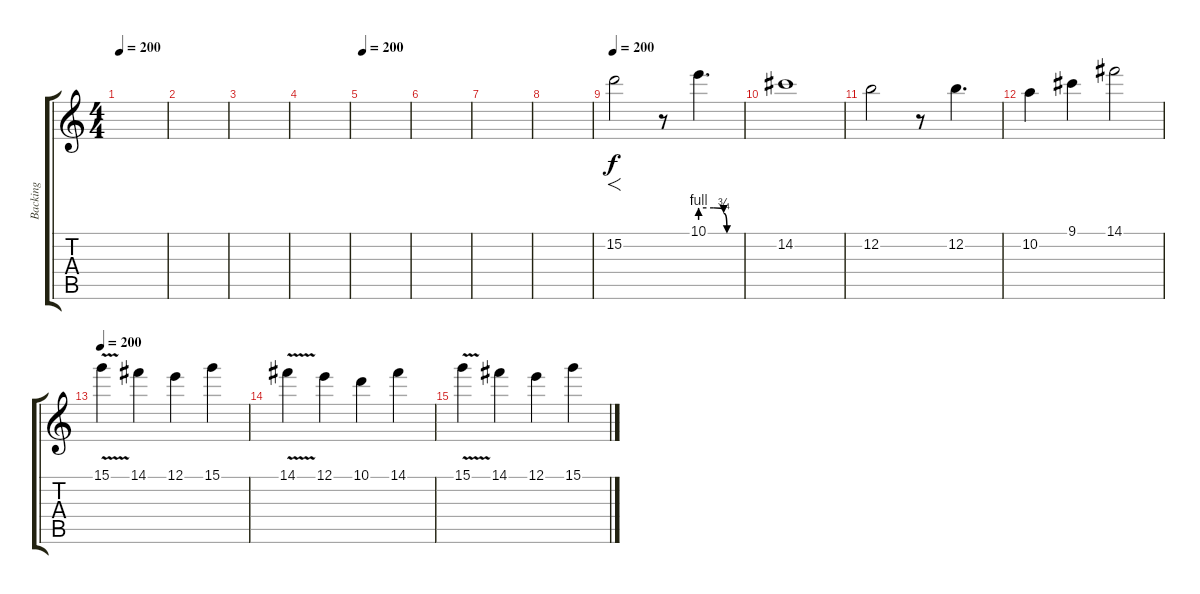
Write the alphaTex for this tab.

\track ("Backing" "Backing") {instrument distortionguitar}
\staff {score tabs}
\tuning (E4 B3 G3 D3 A2 E2) {hide}
\ts (4 4)
\tempo 200
\clef g2
\ks c
|
|
|
|
\tempo 200
|
|
|
|
\tempo 200
15.2.2{f} r.8 10.1{be (custom 0 4 20 4 35 3 40 0 60 0)}.4{d} |
14.2.1 |
12.2.2 r.8 12.2.4{d} |
10.2.4 9.1.4 14.1.2 |
\tempo 200
15.1{v}.4 14.1.4 12.1.4 15.1.4 |
14.1{v}.4 12.1.4 10.1.4 14.1.4 |
15.1{v}.4 14.1.4 12.1.4 15.1.4
